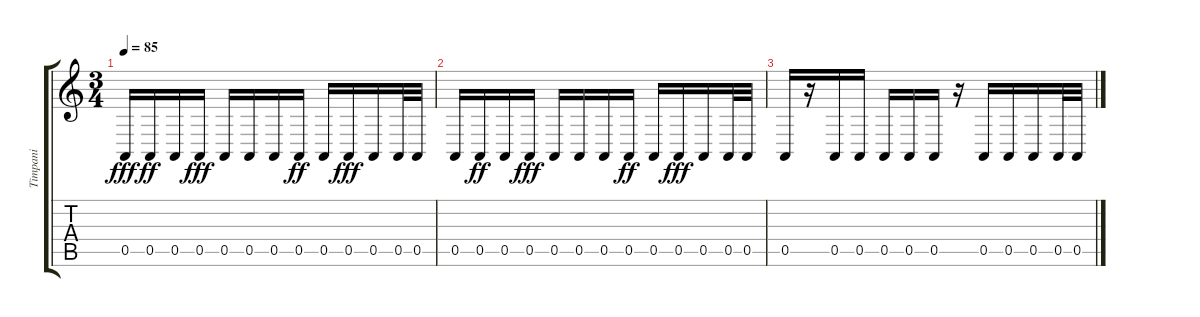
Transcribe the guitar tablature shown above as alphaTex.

\track ("Timpani" "Timpani") {instrument timpani}
\staff {score tabs}
\tuning (E4 B3 G3 D3 A2 E2) {hide}
\ts (3 4)
\tempo 85
\clef g2
\ks c
0.5.16{dy fff} 0.5.16{dy ff} 0.5.16 0.5.16{dy fff} 0.5.16 0.5.16 0.5.16 0.5.16{dy ff} 0.5.16 0.5.16{dy fff} 0.5.16 0.5.32 0.5.32 |
0.5.16 0.5.16{dy ff volume 15} 0.5.16{volume 14} 0.5.16{dy fff volume 14} 0.5.16{volume 13} 0.5.16{volume 12} 0.5.16{volume 12} 0.5.16{dy ff volume 11} 0.5.16{volume 11} 0.5.16{dy fff volume 10} 0.5.16{volume 9} 0.5.32{volume 9} 0.5.32 |
0.5.16{volume 8} r.16 0.5.16{volume 7} 0.5.16{volume 6} 0.5.16{volume 6} 0.5.16{volume 5} 0.5.16{volume 4} r.16 0.5.16{volume 3} 0.5.16{volume 2} 0.5.16{volume 2} 0.5.32{volume 1} 0.5.32
